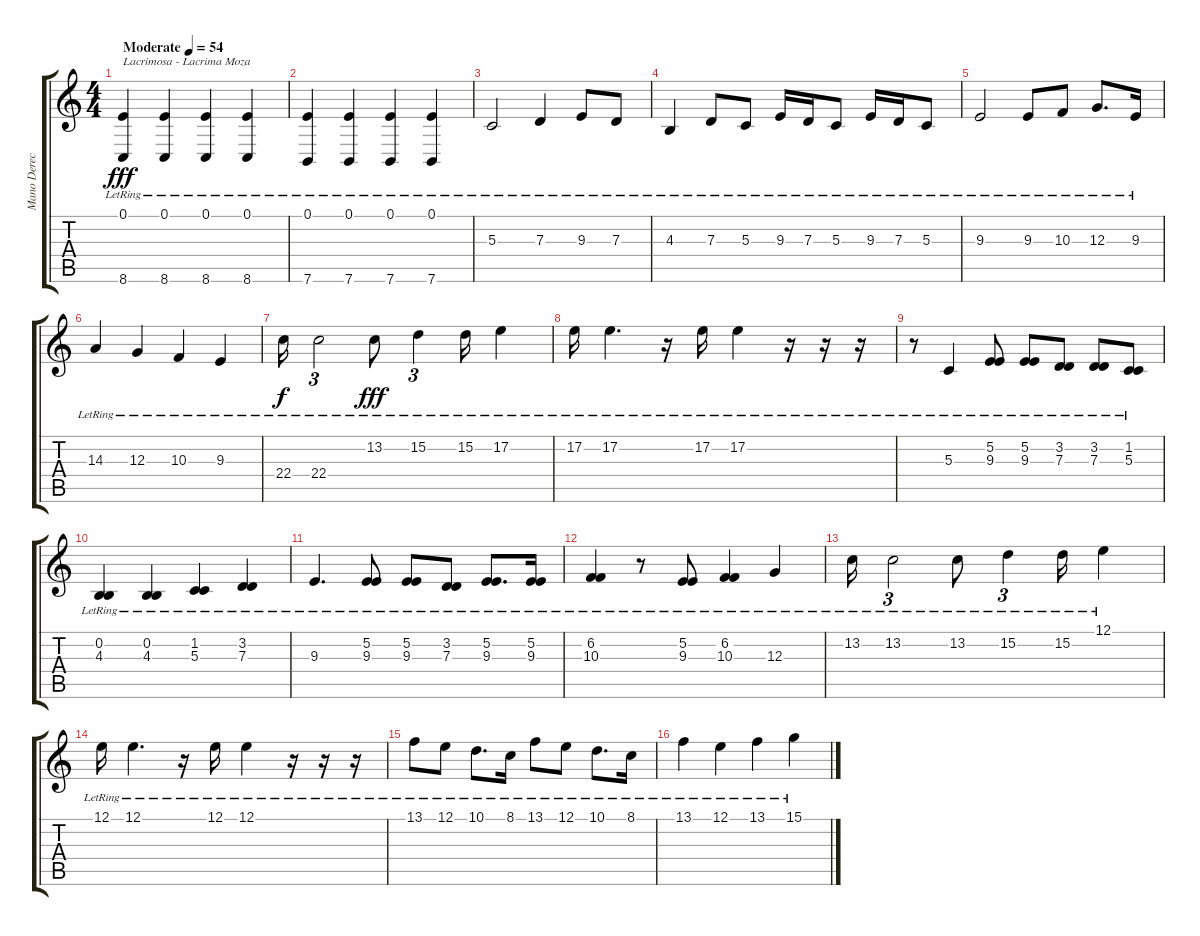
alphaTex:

\track ("Mano Derecha" "Mano Derec") {instrument electricgrandpiano}
\staff {score tabs}
\tuning (E4 B3 G3 D3 A2 E2) {hide}
\ts (4 4)
\tempo (54 "Moderate")
\clef g2
\ks c
(0.1{lr} 8.6{lr}).4{txt "Lacrimosa - Lacrima Moza" dy fff volume 10 instrument electricgrandpiano} (0.1{lr} 8.6{lr}).4 (0.1{lr} 8.6{lr}).4 (0.1{lr} 8.6{lr}).4 |
(0.1{lr} 7.6{lr}).4 (0.1{lr} 7.6{lr}).4 (0.1{lr} 7.6{lr}).4 (0.1{lr} 7.6{lr}).4 |
5.3{lr}.2{volume 16} 7.3{lr}.4 9.3{lr}.8 7.3{lr}.8 |
4.3{lr}.4 7.3{lr}.8 5.3{lr}.8 9.3{lr}.16 7.3{lr}.16 5.3{lr}.8 9.3{lr}.16 7.3{lr}.16 5.3{lr}.8 |
9.3{lr}.2 9.3{lr}.8 10.3{lr}.8 12.3{lr}.8{d} 9.3{lr}.16 |
14.3{lr}.4 12.3{lr}.4 10.3{lr}.4 9.3{lr}.4 |
22.4{lr}.16{dy f} 22.4{lr}.2{tu (3 2)} 13.2{lr}.8{dy fff} 15.2{lr}.4{tu (3 2)} 15.2{lr}.16 17.2{lr}.4 |
17.2{lr}.16 17.2{lr}.4{d} r.16 17.2{lr}.16 17.2{lr}.4 r.16 r.16 r.16 |
r.8 5.3{lr}.4 (5.2{lr} 9.3{lr}).8 (5.2{lr} 9.3{lr}).8 (3.2{lr} 7.3{lr}).8 (3.2{lr} 7.3{lr}).8 (1.2{lr} 5.3{lr}).8 |
(0.2{lr} 4.3{lr}).4 (0.2{lr} 4.3{lr}).4 (1.2{lr} 5.3{lr}).4 (3.2{lr} 7.3{lr}).4 |
9.3{lr}.4{d} (5.2{lr} 9.3{lr}).8 (5.2{lr} 9.3{lr}).8 (3.2{lr} 7.3{lr}).8 (5.2{lr} 9.3{lr}).8{d} (5.2{lr} 9.3{lr}).16 |
(6.2{lr} 10.3{lr}).4 r.8 (5.2{lr} 9.3{lr}).8 (6.2{lr} 10.3{lr}).4 12.3{lr}.4 |
13.2{lr}.16 13.2{lr}.2{tu (3 2)} 13.2{lr}.8 15.2{lr}.4{tu (3 2)} 15.2{lr}.16 12.1{lr}.4 |
12.1{lr}.16 12.1{lr}.4{d} r.16 12.1{lr}.16 12.1{lr}.4 r.16 r.16 r.16 |
13.1{lr}.8 12.1{lr}.8 10.1{lr}.8{d} 8.1{lr}.16 13.1{lr}.8 12.1{lr}.8 10.1{lr}.8{d} 8.1{lr}.16 |
13.1{lr}.4 12.1{lr}.4 13.1{lr}.4 15.1{lr}.4
